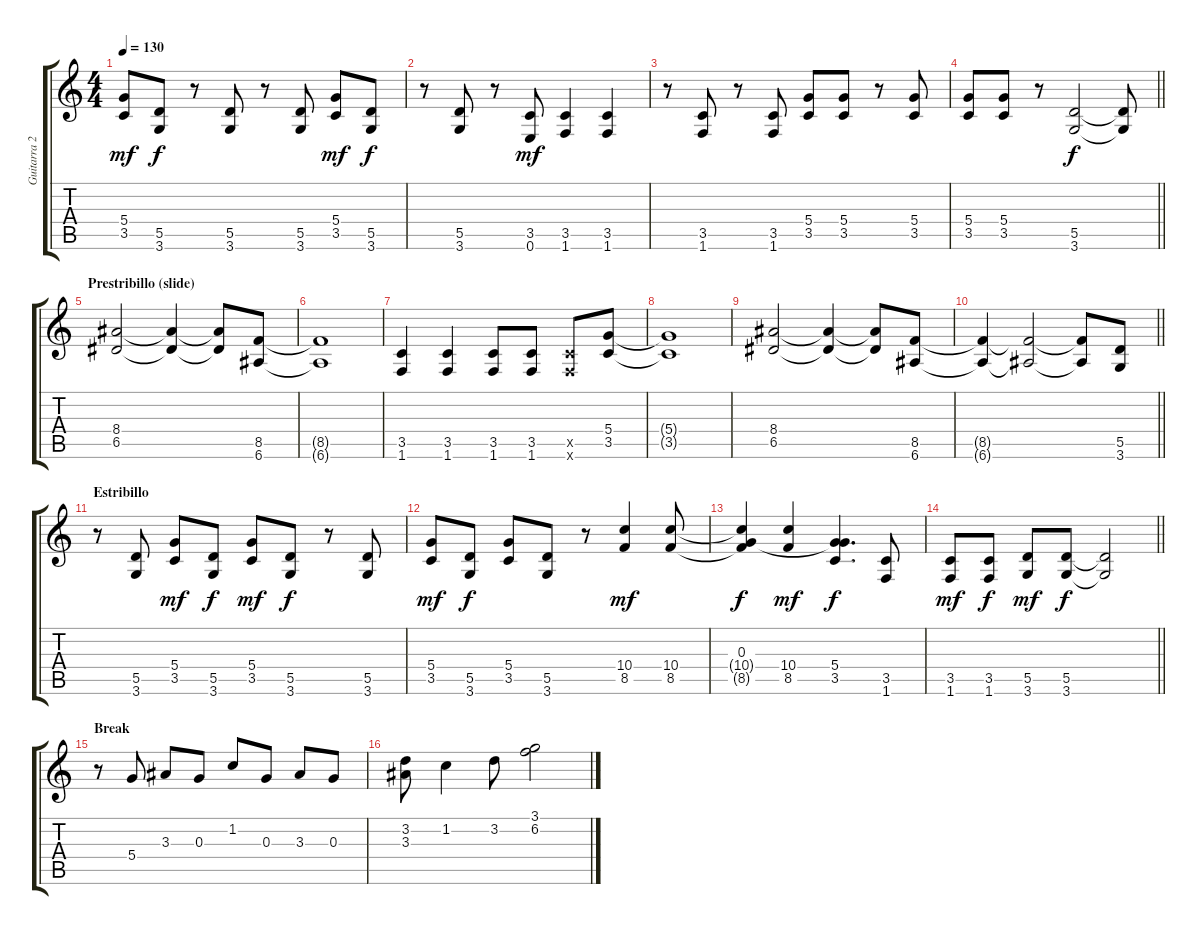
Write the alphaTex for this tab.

\track ("Guitarra 2" "Guitarra 2") {instrument distortionguitar}
\staff {score tabs}
\tuning (E4 B3 G3 D3 A2 E2) {hide}
\ts (4 4)
\tempo 130
\clef g2
\ks c
(5.4 3.5).8{dy mf} (5.5 3.6).8{dy f} r.8 (5.5 3.6).8 r.8 (5.5 3.6).8 (5.4 3.5).8{dy mf} (5.5 3.6).8{dy f} |
r.8 (5.5 3.6).8 r.8 (3.5 0.6).8{dy mf} (3.5 1.6).4 (3.5 1.6).4 |
r.8 (3.5 1.6).8 r.8 (3.5 1.6).8 (5.4 3.5).8 (5.4 3.5).8 r.8 (5.4 3.5).8 |
\barLineRight lightlight
(5.4 3.5).8 (5.4 3.5).8 r.8 (5.5 3.6).2{dy f} (5.5{t} 3.6{t}).8 |
\section ("" "Prestribillo (slide)")
(8.4 6.5).2 (8.4{t} 6.5{t}).4 (8.4{t} 6.5{t}).8 (8.5 6.6).8 |
(8.5{t} 6.6{t}).1 |
(3.5 1.6).4 (3.5 1.6).4 (3.5 1.6).8 (3.5 1.6).8 (3.5{x} 1.6{x}).8 (5.4 3.5).8 |
(5.4{t} 3.5{t}).1 |
(8.4 6.5).2 (8.4{t} 6.5{t}).4 (8.4{t} 6.5{t}).8 (8.5 6.6).8 |
\barLineRight lightlight
(8.5{t} 6.6{t}).4 (8.5{t} 6.6{t}).2 (8.5{t} 6.6{t}).8 (5.5 3.6).8 |
\section ("" "Estribillo")
r.8 (5.5 3.6).8 (5.4 3.5).8{dy mf} (5.5 3.6).8{dy f} (5.4 3.5).8{dy mf} (5.5 3.6).8{dy f} r.8 (5.5 3.6).8 |
(5.4 3.5).8{dy mf} (5.5 3.6).8{dy f} (5.4 3.5).8 (5.5 3.6).8 r.8 (10.4 8.5).4{dy mf} (10.4 8.5).8 |
(0.3 10.4{t} 8.5{t}).4{dy f} (10.4 8.5).4{dy mf} (0.3{t} 5.4 3.5).4{d dy f} (3.5 1.6).8 |
\barLineRight lightlight
(3.5 1.6).8{dy mf} (3.5 1.6).8{dy f} (5.5 3.6).8{dy mf} (5.5 3.6).8{dy f} (5.5{t} 3.6{t}).2 |
\section ("" "Break")
r.8 5.4.8 3.3.8 0.3.8 1.2.8 0.3.8 3.3.8 0.3.8 |
(3.2 3.3).8 1.2.4 3.2.8 (3.1 6.2).2
